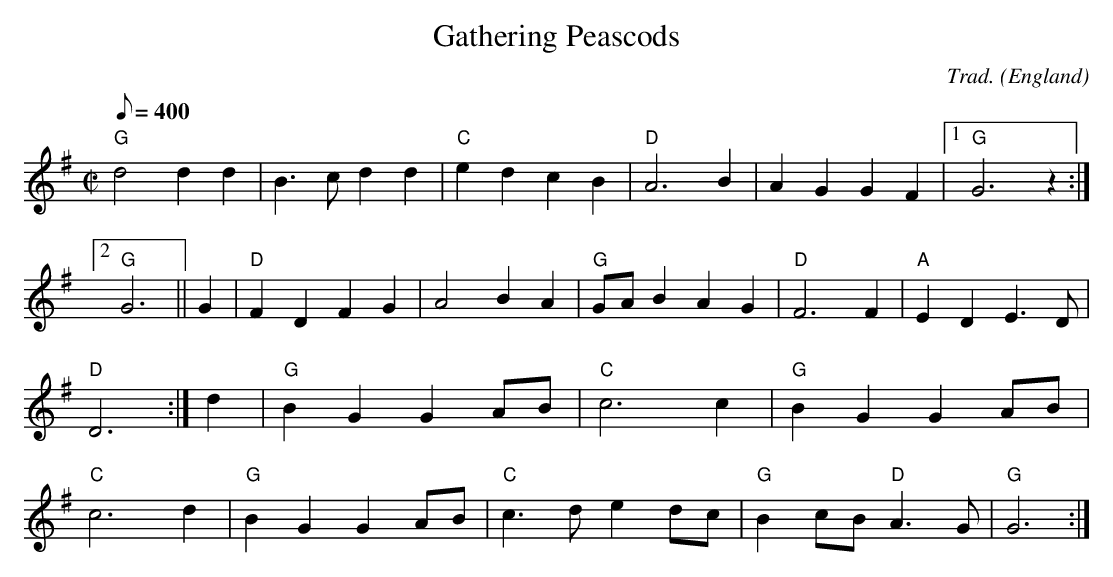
X:1
T:Gathering Peascods
O:England
M:C|
C:Trad.
Q:400
K:G
"G"d4d2d2 |B3 c d2 d2 | "C"e2 d2 c2 B2 | "D"A6 B2 | A2 G2 G2 F2 |1 "G"G6 z2:|2 "G"G6||\
G2|"D" F2 D2 F2 G2 | A4   B2 A2 | "G"GA B2 A2 G2 | "D"F6 F2 | "A"E2 D2 E3 D  | "D"D6 :|\
d2 | "G"B2 G2 G2 AB |"C"c6      c2 | "G"B2 G2 G2 AB | "C"c6 d2 |\
	"G"B2 G2 G2 AB |"C" c3 d e2 dc | "G"B2 cB "D"A3 G  | "G"G6    :|
